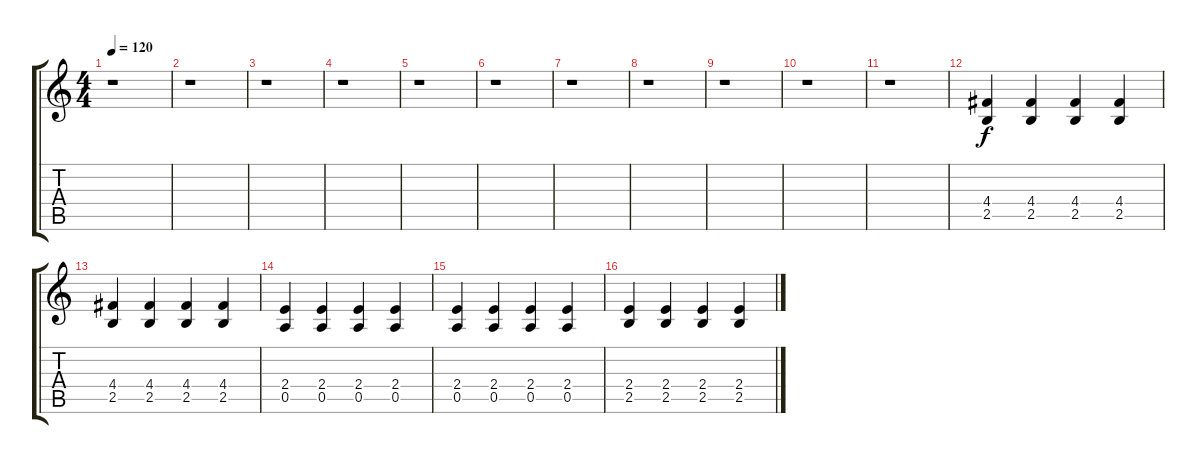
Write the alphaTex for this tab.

\track "" {instrument electricbasspick}
\staff {score tabs}
\tuning (E4 B3 G3 D3 A2 E2) {hide}
\ts (4 4)
\tempo 120
\clef g2
\ks c
r.1{dy f} |
r.1 |
r.1 |
r.1 |
r.1 |
r.1 |
r.1 |
r.1 |
r.1 |
r.1 |
r.1 |
(4.4 2.5).4 (4.4 2.5).4 (4.4 2.5).4 (4.4 2.5).4 |
(4.4 2.5).4 (4.4 2.5).4 (4.4 2.5).4 (4.4 2.5).4 |
(2.4 0.5).4 (2.4 0.5).4 (2.4 0.5).4 (2.4 0.5).4 |
(2.4 0.5).4 (2.4 0.5).4 (2.4 0.5).4 (2.4 0.5).4 |
(2.4 2.5).4 (2.4 2.5).4 (2.4 2.5).4 (2.4 2.5).4
